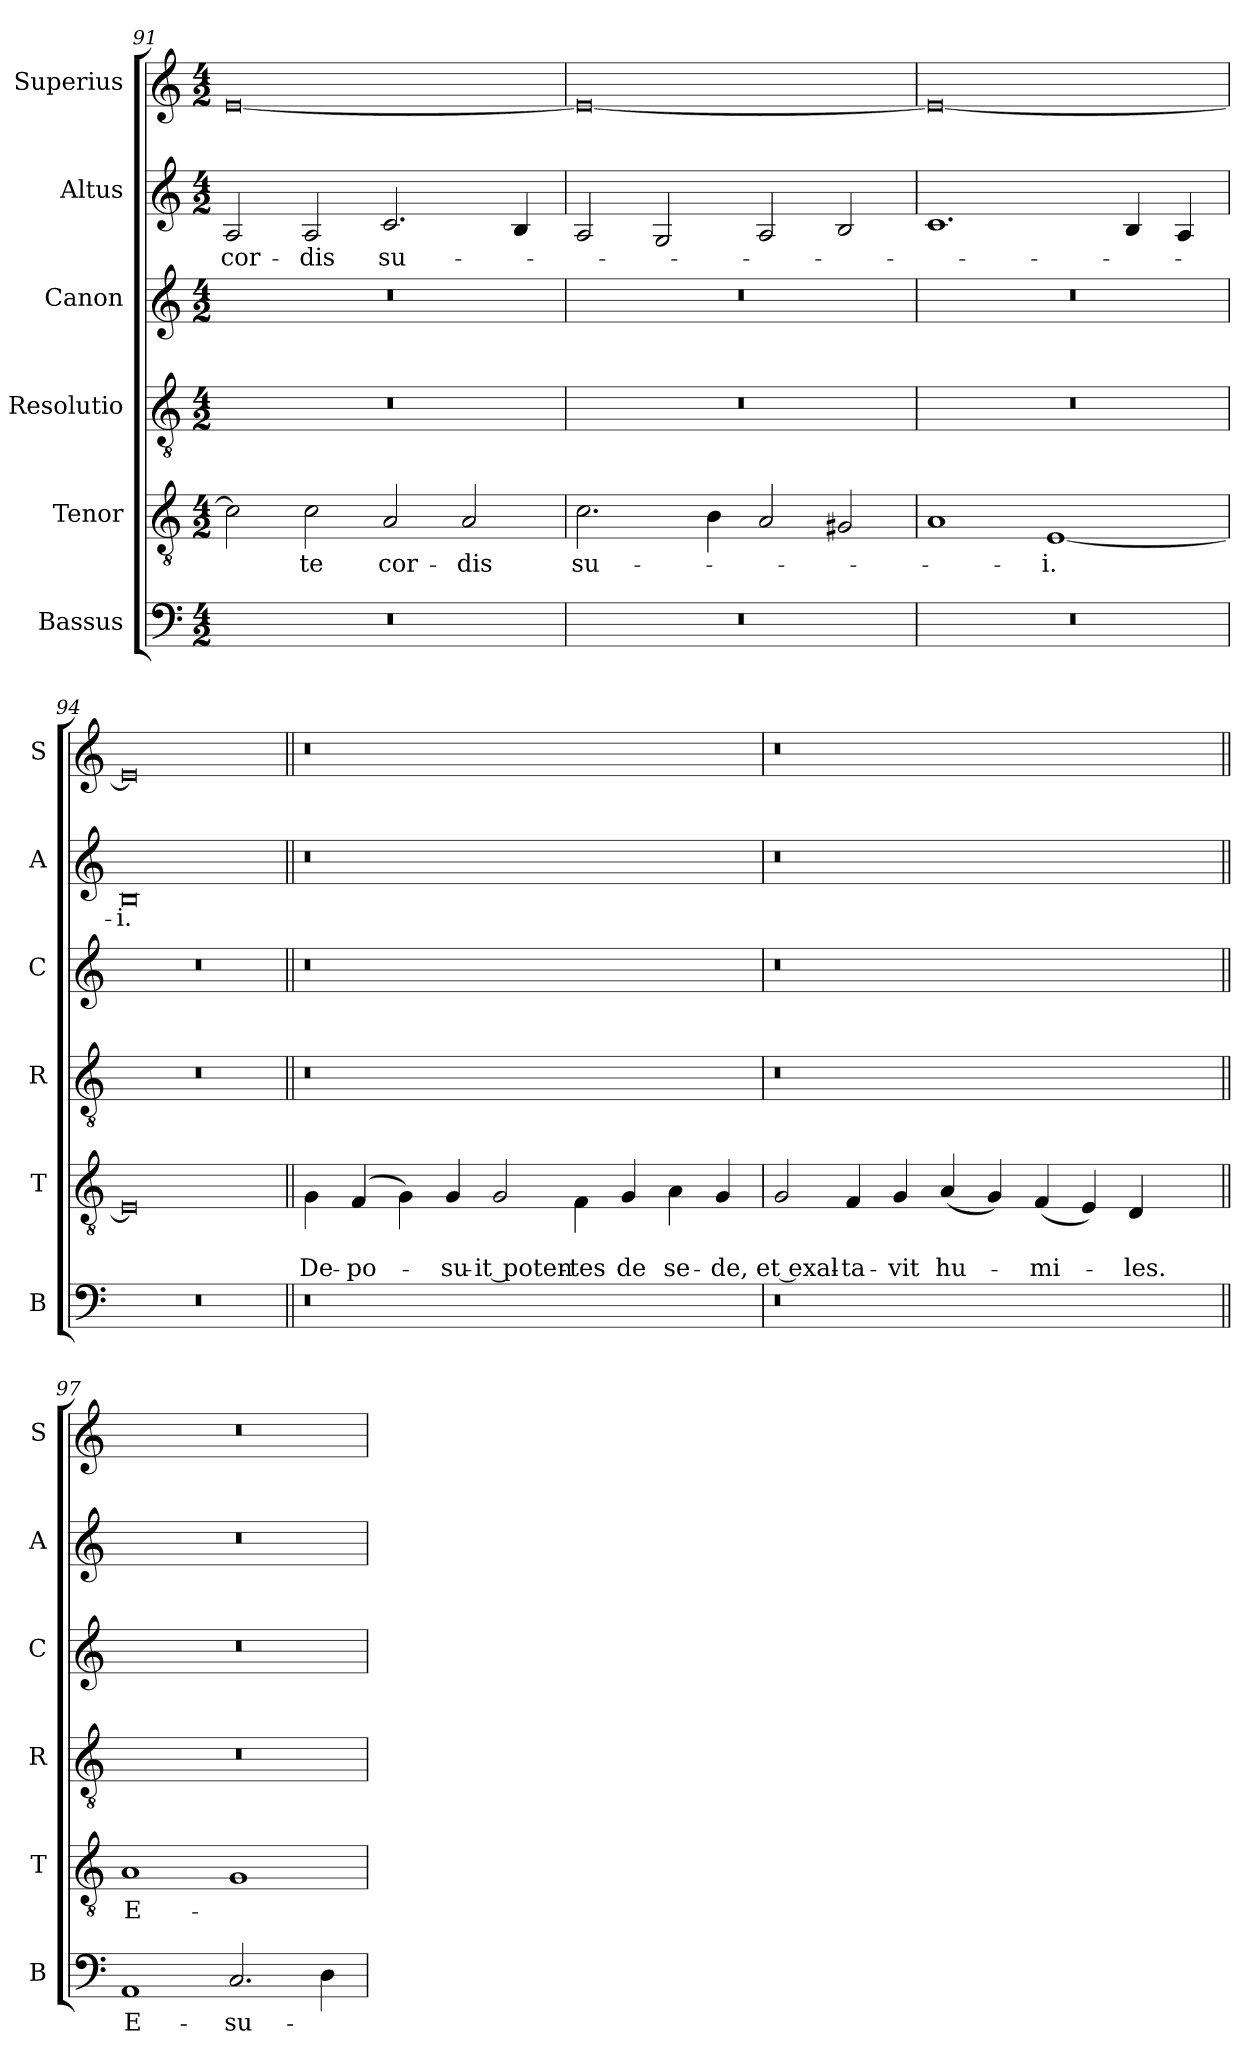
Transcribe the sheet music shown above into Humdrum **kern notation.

**kern	**text	**kern	**text	**text	**kern	**kern	**kern	**text	**kern	**text
*part6	*part6	*part5	*part5	*part5	*part4	*part3	*part2	*part2	*part1	*part1
*staff6	*staff6	*staff5	*staff5	*staff5	*staff4	*staff3	*staff2	*staff2	*staff1	*staff1
*I"Bassus	*	*I"Tenor	*	*	*I"Resolutio	*I"Canon	*I"Altus	*	*I"Superius	*
*I'B	*	*I'T	*	*	*I'R	*I'C	*I'A	*	*I'S	*
*clefF4	*	*clefGv2	*	*	*clefGv2	*clefG2	*clefG2	*	*clefG2	*
*k[]	*	*k[]	*	*	*k[]	*k[]	*k[]	*	*k[]	*
*C:	*	*C:	*	*	*C:	*C:	*C:	*	*C:	*
*M4/2	*	*M4/2	*	*	*M4/2	*M4/2	*M4/2	*	*M4/2	*
=91	=91	=91	=91	=91	=91	=91	=91	=91	=91	=91
!	!	!	!	!	!	!	!	!LO:LY:b	!	!
0r	.	2c\]	.	.	0r	0r	2A/	cor-	[0e	.
!	!	!	!LO:LY:b	!	!	!	!	!LO:LY:b	!	!
.	.	2c\	-te	.	.	.	2A/	-dis	.	.
!	!	!	!LO:LY:b	!	!	!	!	!LO:LY:b	!	!
.	.	2A/	cor-	.	.	.	2.c/	su-	.	.
!	!	!	!LO:LY:b	!	!	!	!	!	!	!
.	.	2A/	-dis	.	.	.	.	.	.	.
.	.	.	.	.	.	.	4B/	.	.	.
=92	=92	=92	=92	=92	=92	=92	=92	=92	=92	=92
!	!	!	!LO:LY:b	!	!	!	!	!	!	!
0r	.	2.c\	su-	.	0r	0r	2A/	.	0e_	.
.	.	.	.	.	.	.	2G/	.	.	.
.	.	4B\	.	.	.	.	.	.	.	.
.	.	2A/	.	.	.	.	2A/	.	.	.
.	.	2G#X/	.	.	.	.	2B/	.	.	.
=93	=93	=93	=93	=93	=93	=93	=93	=93	=93	=93
0r	.	1A	.	.	0r	0r	1.c	.	0e_	.
!	!	!	!LO:LY:b	!	!	!	!	!	!	!
.	.	[1E	-i.	.	.	.	.	.	.	.
.	.	.	.	.	.	.	4B/	.	.	.
.	.	.	.	.	.	.	4A/	.	.	.
=94	=94	=94	=94	=94	=94	=94	=94	=94	=94	=94
!	!	!	!	!	!	!	!	!LO:LY:b	!	!
0r	.	0E]	.	.	0r	0r	0B	-i.	0e]	.
!!LO:LB:g=z
=95||	=95||	=95||	=95||	=95||	=95||	=95||	=95||	=95||	=95||	=95||
!	!	!LO:N:head=solid	!	!LO:LY:b	!	!	!	!	!	!
0r	.	4G\	.	De-	0r	0r	0r	.	0r	.
!	!	!LO:N:head=solid	!	!LO:LY:b	!	!	!	!	!	!
.	.	(>4F/	.	-po-	.	.	.	.	.	.
!	!	!LO:N:head=solid	!	!	!	!	!	!	!	!
.	.	4G\)	.	.	.	.	.	.	.	.
!	!	!LO:N:head=solid	!	!LO:LY:b	!	!	!	!	!	!
.	.	4G/	.	-su-	.	.	.	.	.	.
!	!	!LO:N:head=open	!	!LO:LY:b	!	!	!	!	!	!
.	.	2G/	.	-it poten-	.	.	.	.	.	.
!	!	!LO:N:head=solid	!	!LO:LY:b	!	!	!	!	!	!
.	.	4F\	.	-tes	.	.	.	.	.	.
!	!	!LO:N:head=solid	!	!LO:LY:b	!	!	!	!	!	!
.	.	4G/	.	de	.	.	.	.	.	.
!	!	!LO:N:head=solid	!	!LO:LY:b	!	!	!	!	!	!
2ryy	.	4A\	.	se-	2ryy	2ryy	2ryy	.	2ryy	.
!	!	!LO:N:head=solid	!	!LO:LY:b	!	!	!	!	!	!
.	.	4G/	.	-de,	.	.	.	.	.	.
=96	=96	=96	=96	=96	=96	=96	=96	=96	=96	=96
!	!	!LO:N:head=open	!	!LO:LY:b	!	!	!	!	!	!
0r	.	2G/	.	et exal-	0r	0r	0r	.	0r	.
!	!	!LO:N:head=solid	!	!LO:LY:b	!	!	!	!	!	!
.	.	4F/	.	-ta-	.	.	.	.	.	.
!	!	!LO:N:head=solid	!	!LO:LY:b	!	!	!	!	!	!
.	.	4G/	.	-vit	.	.	.	.	.	.
!	!	!LO:N:head=solid	!	!LO:LY:b	!	!	!	!	!	!
.	.	(<4A/	.	hu-	.	.	.	.	.	.
!	!	!LO:N:head=solid	!	!	!	!	!	!	!	!
.	.	4G/)	.	.	.	.	.	.	.	.
!	!	!LO:N:head=solid	!	!LO:LY:b	!	!	!	!	!	!
.	.	(<4F/	.	-mi-	.	.	.	.	.	.
!	!	!LO:N:head=solid	!	!	!	!	!	!	!	!
.	.	4E/)	.	.	.	.	.	.	.	.
!	!	!LO:N:head=solid	!	!LO:LY:b	!	!	!	!	!	!
2ryy	.	4D/	.	-les.	2ryy	2ryy	2ryy	.	2ryy	.
.	.	4ryy	.	.	.	.	.	.	.	.
!!LO:PB:g=z
=97||	=97||	=97||	=97||	=97||	=97||	=97||	=97||	=97||	=97||	=97||
!	!LO:LY:b	!	!LO:LY:b	!	!	!	!	!	!	!
1AA	E-	1A	E-	.	0r	0r	0r	.	0r	.
!	!LO:LY:b	!	!	!	!	!	!	!	!	!
2.C/	-su-	1G	.	.	.	.	.	.	.	.
4D\	.	.	.	.	.	.	.	.	.	.
=	=	=	=	=	=	=	=	=	=	=
*-	*-	*-	*-	*-	*-	*-	*-	*-	*-	*-
